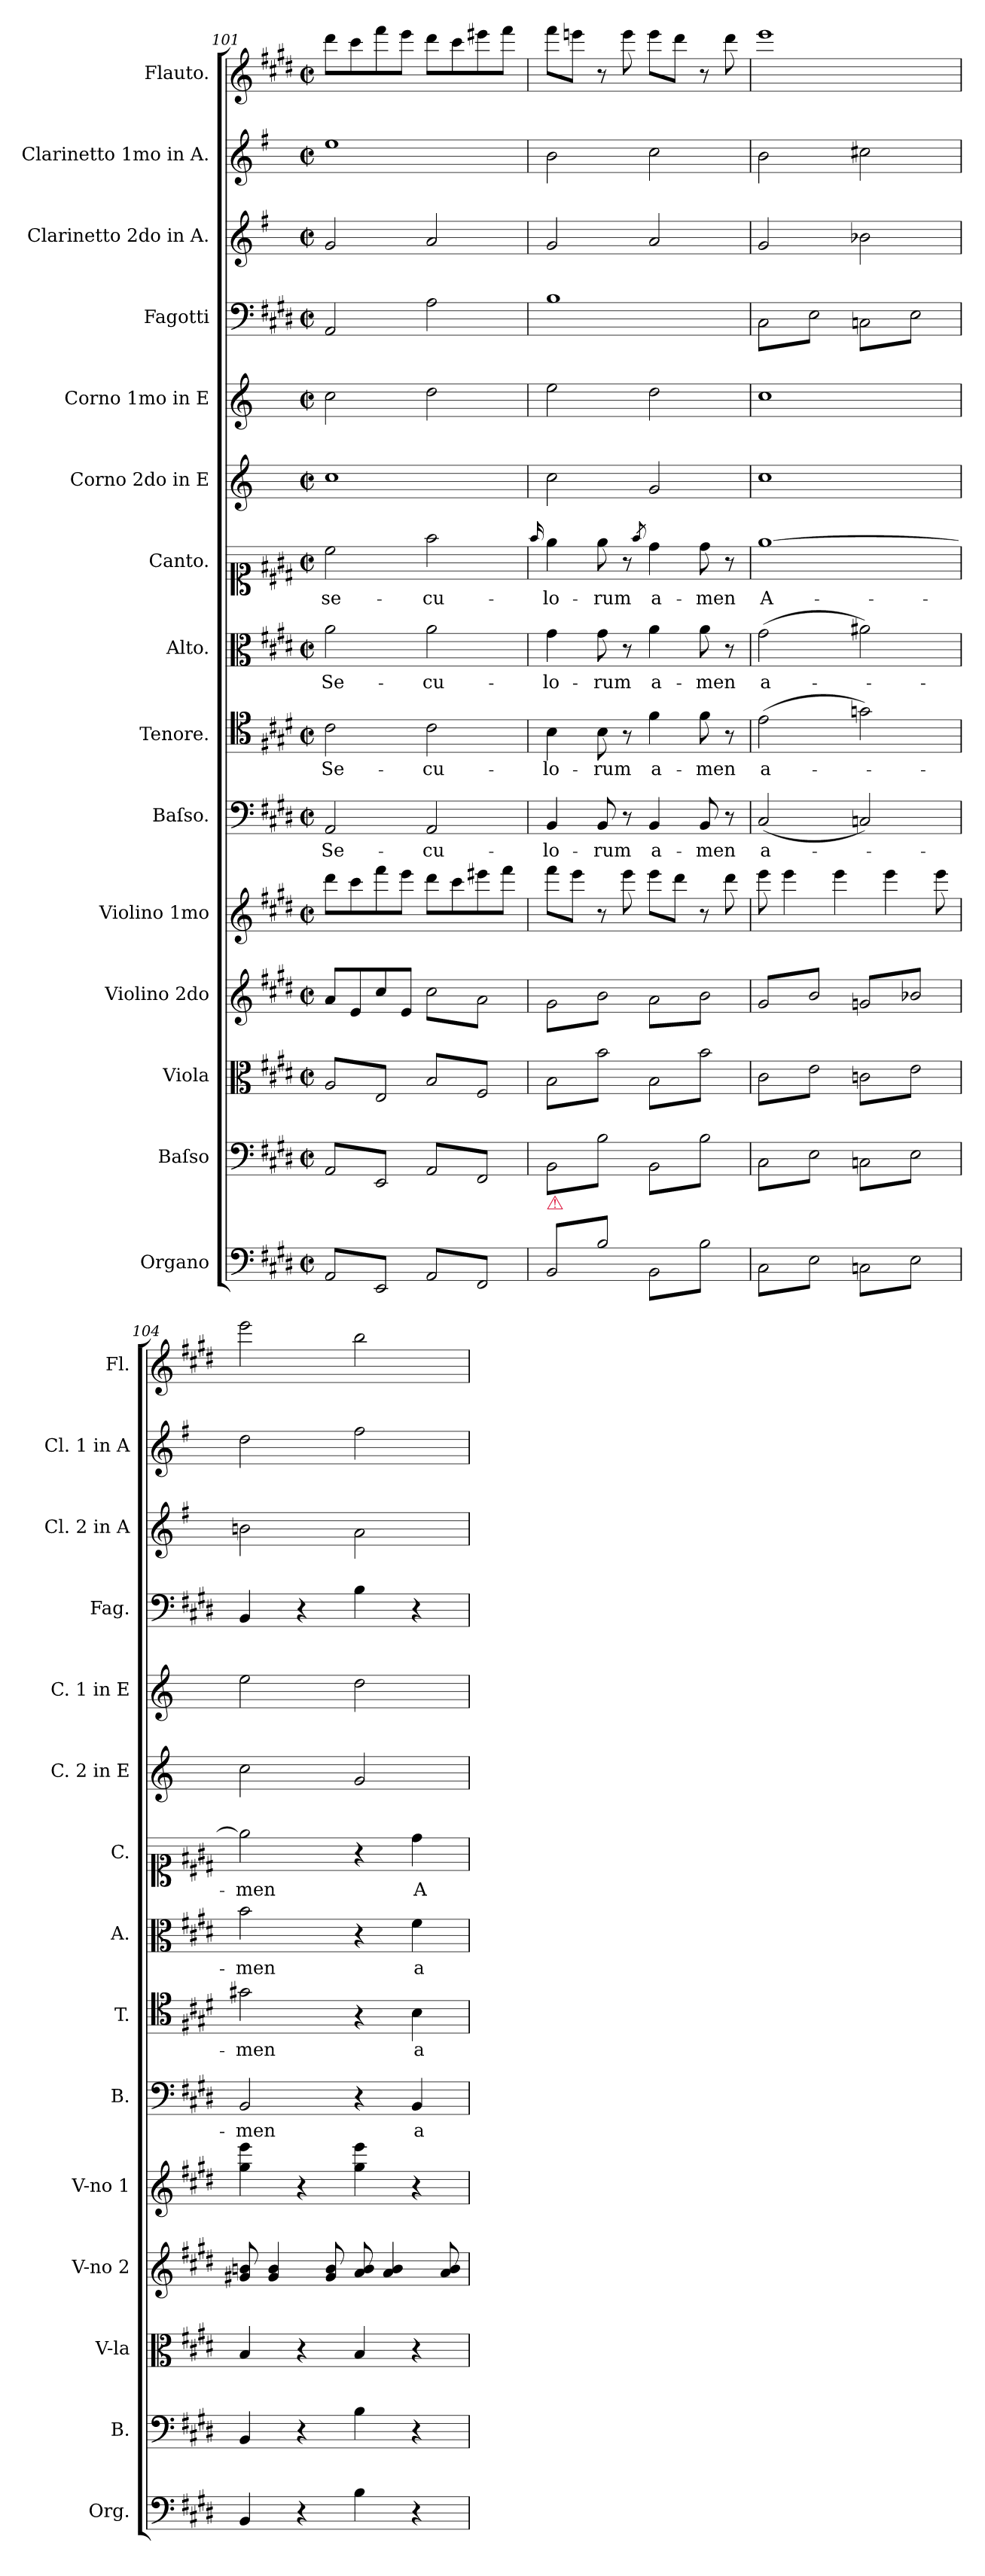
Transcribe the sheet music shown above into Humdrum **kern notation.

**kern	**kern	**kern	**kern	**kern	**kern	**text	**kern	**text	**kern	**text	**kern	**text	**kern	**kern	**kern	**kern	**kern	**kern
*part15	*part14	*part13	*part12	*part11	*part10	*part10	*part9	*part9	*part8	*part8	*part7	*part7	*part6	*part5	*part4	*part3	*part2	*part1
*staff15	*staff14	*staff13	*staff12	*staff11	*staff10	*staff10	*staff9	*staff9	*staff8	*staff8	*staff7	*staff7	*staff6	*staff5	*staff4	*staff3	*staff2	*staff1
*I"Organo	*I"Baſso	*I"Viola	*I"Violino 2do	*I"Violino 1mo	*I"Baſso.	*	*I"Tenore.	*	*I"Alto.	*	*I"Canto.	*	*I"Corno 2do in E	*I"Corno 1mo in E	*I"Fagotti	*I"Clarinetto 2do in A.	*I"Clarinetto 1mo in A.	*I"Flauto.
*I'Org.	*I'B.	*I'V-la	*I'V-no 2	*I'V-no 1	*I'B.	*	*I'T.	*	*I'A.	*	*I'C.	*	*I'C. 2 in E	*I'C. 1 in E	*I'Fag.	*I'Cl. 2 in A	*I'Cl. 1 in A	*I'Fl.
*clefF4	*clefF4	*clefC3	*clefG2	*clefG2	*clefF4	*	*clefC4	*	*clefC3	*	*clefC1	*	*clefG2	*clefG2	*clefF4	*clefG2	*clefG2	*clefG2
*	*	*	*	*	*	*	*	*	*	*	*	*	*ITrd5c8	*ITrd5c8	*	*ITrd2c3	*ITrd2c3	*
*k[f#c#g#d#]	*k[f#c#g#d#]	*k[f#c#g#d#]	*k[f#c#g#d#]	*k[f#c#g#d#]	*k[f#c#g#d#]	*	*k[f#c#g#d#]	*	*k[f#c#g#d#]	*	*k[f#c#g#d#]	*	*k[f#c#g#d#]	*k[f#c#g#d#]	*k[f#c#g#d#]	*k[f#c#g#d#]	*k[f#c#g#d#]	*k[f#c#g#d#]
*M2/2	*M2/2	*M2/2	*M2/2	*M2/2	*M2/2	*	*M2/2	*	*M2/2	*	*M2/2	*	*M2/2	*M2/2	*M2/2	*M2/2	*M2/2	*M2/2
*met(c|)	*met(c|)	*met(c|)	*met(c|)	*met(c|)	*met(c|)	*	*met(c|)	*	*met(c|)	*	*met(c|)	*	*met(c|)	*met(c|)	*met(c|)	*met(c|)	*met(c|)	*met(c|)
=101	=101	=101	=101	=101	=101	=101	=101	=101	=101	=101	=101	=101	=101	=101	=101	=101	=101	=101
*tremolo	*	*	*	*	*	*	*	*	*	*	*	*	*	*	*	*	*	*
*	*tremolo	*	*	*	*	*	*	*	*	*	*	*	*	*	*	*	*	*
*	*	*tremolo	*	*	*	*	*	*	*	*	*	*	*	*	*	*	*	*
8AA/L	8AA/L	8A/L	8a/L	8ddd#\L	2AA/	Se-	2c#\	Se-	2a\	Se-	2cc#\	se-	1e/	2e\	2AA/	2e/	1cc#\	8ddd#\L
8EE/	8EE/	8E/	8e/	8ccc#\	.	.	.	.	.	.	.	.	.	.	.	.	.	8ccc#\
8AA/	8AA/	8A/	8cc#/	8fff#\	.	.	.	.	.	.	.	.	.	.	.	.	.	8fff#\
8EE/J	8EE/J	8E/J	8e/J	8eee\J	.	.	.	.	.	.	.	.	.	.	.	.	.	8eee\J
*	*	*	*tremolo	*	*	*	*	*	*	*	*	*	*	*	*	*	*	*
8AA/L	8AA/L	8B/L	8cc#\L	8ddd#\L	2AA/	-cu-	2c#\	-cu-	2a\	-cu-	2ff#\	-cu-	.	2f#\	2A\	2f#/	.	8ddd#\L
8FF#/	8FF#/	8F#/	8a\	8ccc#\	.	.	.	.	.	.	.	.	.	.	.	.	.	8ccc#\
8AA/	8AA/	8B/	8cc#\	8eee#X\	.	.	.	.	.	.	.	.	.	.	.	.	.	8eee#X\
8FF#/J	8FF#/J	8F#/J	8a\J	8fff#\J	.	.	.	.	.	.	.	.	.	.	.	.	.	8fff#\J
=102	=102	=102	=102	=102	=102	=102	=102	=102	=102	=102	=102	=102	=102	=102	=102	=102	=102	=102
.	.	.	.	.	.	.	.	.	.	.	16qqff#/	.	.	.	.	.	.	.
!LO:TX:a:color=crimson:t=⚠	!	!	!	!	!	!	!	!	!	!	!	!	!	!	!	!	!	!
8BB/L	8BB\L	8B\L	8g#\L	8fff#\L	4BB/	-lo-	4B\	-lo-	4g#\	-lo-	4ee\	-lo-	2e\	2g#\	1B\	2e/	2g#\	8fff#\L
8B/	8B\	8b\	8b\	8eee\J	.	.	.	.	.	.	.	.	.	.	.	.	.	8eeen\J
8BB/	8BB\	8B\	8g#\	8r	8BB/	-rum	8B\	-rum	8g#\	-rum	8ee\	-rum	.	.	.	.	.	8r
8B/J	8B\J	8b\J	8b\J	8eee\	8r	.	8r	.	8r	.	8r	.	.	.	.	.	.	8eee\
.	.	.	.	.	.	.	.	.	.	.	8qff#/	.	.	.	.	.	.	.
8BB\L	8BB\L	8B\L	8a\L	8eee\L	4BB/	a-	4f#\	a-	4a\	a-	4dd#\	a-	2B/	2f#\	.	2f#/	2a\	8eee\L
8B\	8B\	8b\	8b\	8ddd#\J	.	.	.	.	.	.	.	.	.	.	.	.	.	8ddd#\J
8BB\	8BB\	8B\	8a\	8r	8BB/	-men	8f#\	-men	8a\	-men	8dd#\	-men	.	.	.	.	.	8r
8B\J	8B\J	8b\J	8b\J	8ddd#\	8r	.	8r	.	8r	.	8r	.	.	.	.	.	.	8ddd#\
=103	=103	=103	=103	=103	=103	=103	=103	=103	=103	=103	=103	=103	=103	=103	=103	=103	=103	=103
*	*	*	*	*	*	*	*	*	*	*	*	*	*	*	*tremolo	*	*	*
8C#\L	8C#\L	8c#\L	8g#/L	8eee\	(2C#/	a-	(2e\	a-	(2g#\	a-	[1ee\	A-	1e/	1e/	8C#\L	2e/	2g#\	1eee\
8E\	8E\	8e\	8b/	4eee\	.	.	.	.	.	.	.	.	.	.	8E\	.	.	.
8C#\	8C#\	8c#\	8g#/	.	.	.	.	.	.	.	.	.	.	.	8C#\	.	.	.
8E\J	8E\J	8e\J	8b/J	4eee\	.	.	.	.	.	.	.	.	.	.	8E\J	.	.	.
8Cn\L	8Cn\L	8cn\L	8gn/L	.	2Cn/)	.	2gn\)	.	2a#X\)	.	.	.	.	.	8Cn\L	2gn\	2a#X\	.
8E\	8E\	8e\	8b-/	4eee\	.	.	.	.	.	.	.	.	.	.	8E\	.	.	.
8Cn\	8Cn\	8cn\	8gn/	.	.	.	.	.	.	.	.	.	.	.	8Cn\	.	.	.
8E\J	8E\J	8e\J	8b-/J	8eee\	.	.	.	.	.	.	.	.	.	.	8E\J	.	.	.
*	*	*	*	*	*	*	*	*	*	*	*	*	*	*	*Xtremolo	*	*	*
*	*	*	*Xtremolo	*	*	*	*	*	*	*	*	*	*	*	*	*	*	*
*	*	*Xtremolo	*	*	*	*	*	*	*	*	*	*	*	*	*	*	*	*
*	*Xtremolo	*	*	*	*	*	*	*	*	*	*	*	*	*	*	*	*	*
*Xtremolo	*	*	*	*	*	*	*	*	*	*	*	*	*	*	*	*	*	*
=104	=104	=104	=104	=104	=104	=104	=104	=104	=104	=104	=104	=104	=104	=104	=104	=104	=104	=104
4BB/	4BB/	4B/	8g#X/ 8bn/	4gg#\ 4eee\	2BB/	-men	2g#X\	-men	2b\	-men	2ee\]	-men	2e\	2g#\	4BB/	2g#X\	2b\	2eee\
.	.	.	4g#/ 4b/	.	.	.	.	.	.	.	.	.	.	.	.	.	.	.
4r	4r	4r	.	4r	.	.	.	.	.	.	.	.	.	.	4r	.	.	.
.	.	.	8g#/ 8b/	.	.	.	.	.	.	.	.	.	.	.	.	.	.	.
4B\	4B\	4B/	8a/ 8b/	4gg#\ 4eee\	4r	.	4r	.	4r	.	4r	.	2B/	2f#\	4B\	2f#\	2dd#\	2bb\
.	.	.	4a/ 4b/	.	.	.	.	.	.	.	.	.	.	.	.	.	.	.
4r	4r	4r	.	4r	4BB/	a-	4B\	a-	4f#\	a-	4dd#\	A-	.	.	4r	.	.	.
.	.	.	8a/ 8b/	.	.	.	.	.	.	.	.	.	.	.	.	.	.	.
=	=	=	=	=	=	=	=	=	=	=	=	=	=	=	=	=	=	=
*-	*-	*-	*-	*-	*-	*-	*-	*-	*-	*-	*-	*-	*-	*-	*-	*-	*-	*-
